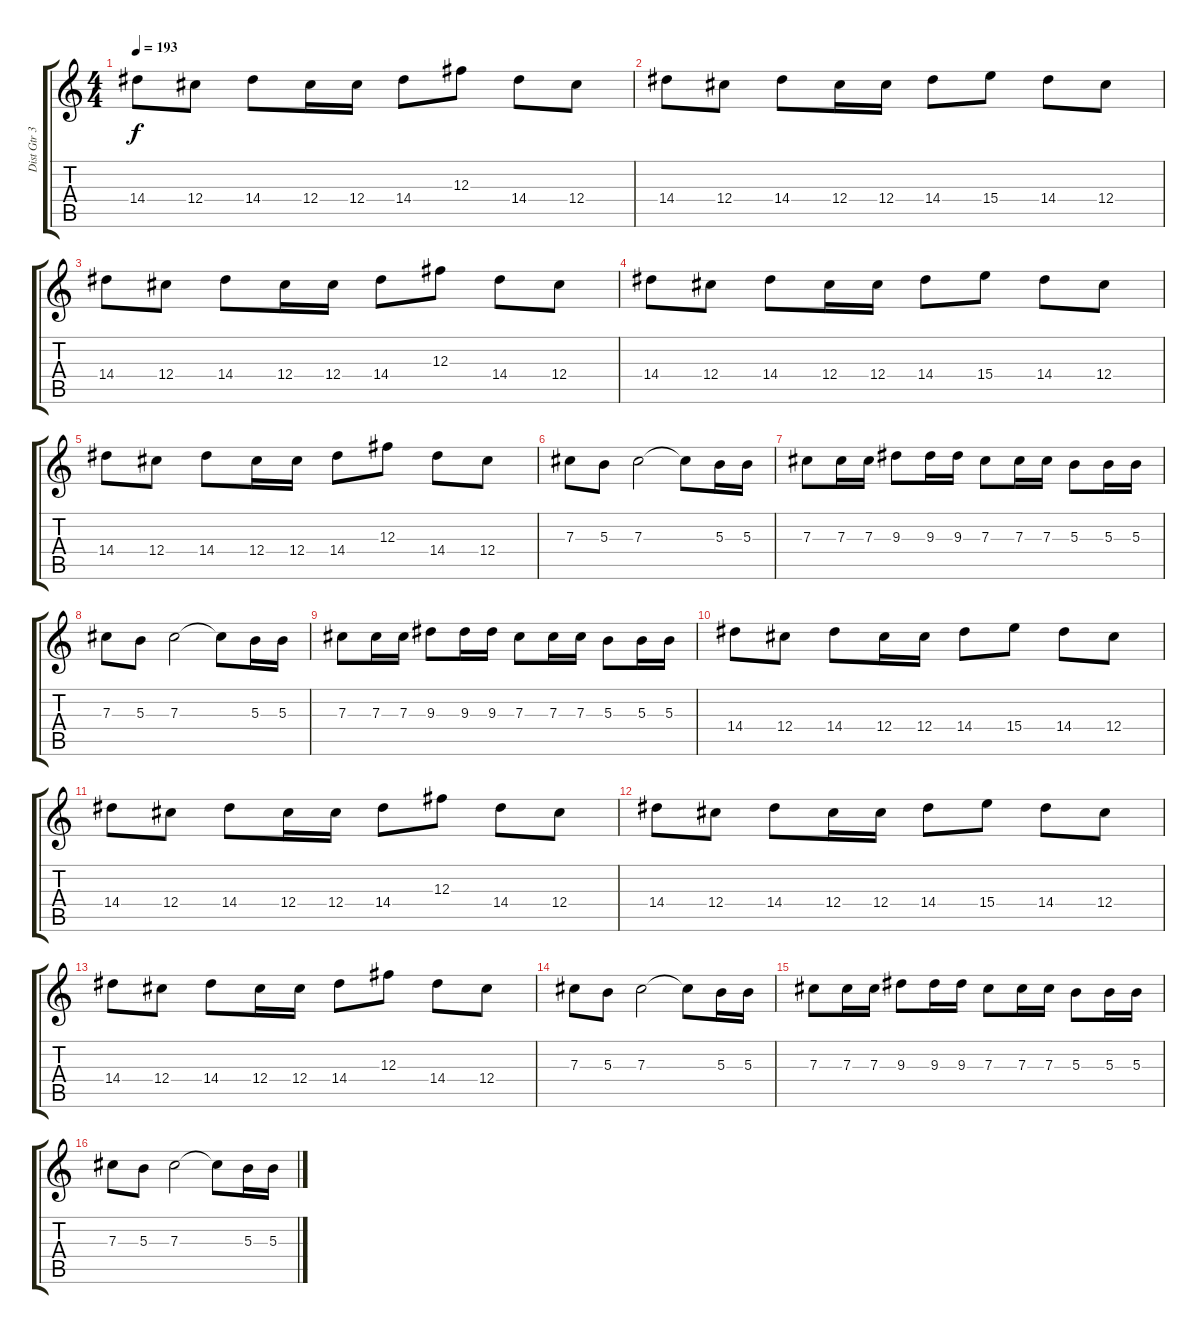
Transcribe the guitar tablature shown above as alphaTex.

\track ("Dist Gtr 3" "Dist Gtr 3") {instrument distortionguitar}
\staff {score tabs}
\tuning (Eb4 Bb3 Gb3 Db3 Ab2 Eb2) {hide}
\ts (4 4)
\tempo 193
\clef g2
\ks c
14.4.8{dy f} 12.4.8 14.4.8 12.4.16 12.4.16 14.4.8 12.3.8 14.4.8 12.4.8 |
14.4.8 12.4.8 14.4.8 12.4.16 12.4.16 14.4.8 15.4.8 14.4.8 12.4.8 |
14.4.8 12.4.8 14.4.8 12.4.16 12.4.16 14.4.8 12.3.8 14.4.8 12.4.8 |
14.4.8 12.4.8 14.4.8 12.4.16 12.4.16 14.4.8 15.4.8 14.4.8 12.4.8 |
14.4.8 12.4.8 14.4.8 12.4.16 12.4.16 14.4.8 12.3.8 14.4.8 12.4.8 |
7.3.8 5.3.8 7.3.2 7.3{t}.8 5.3.16 5.3.16 |
7.3.8 7.3.16 7.3.16 9.3.8 9.3.16 9.3.16 7.3.8 7.3.16 7.3.16 5.3.8 5.3.16 5.3.16 |
7.3.8 5.3.8 7.3.2 7.3{t}.8 5.3.16 5.3.16 |
7.3.8 7.3.16 7.3.16 9.3.8 9.3.16 9.3.16 7.3.8 7.3.16 7.3.16 5.3.8 5.3.16 5.3.16 |
14.4.8 12.4.8 14.4.8 12.4.16 12.4.16 14.4.8 15.4.8 14.4.8 12.4.8 |
14.4.8 12.4.8 14.4.8 12.4.16 12.4.16 14.4.8 12.3.8 14.4.8 12.4.8 |
14.4.8 12.4.8 14.4.8 12.4.16 12.4.16 14.4.8 15.4.8 14.4.8 12.4.8 |
14.4.8 12.4.8 14.4.8 12.4.16 12.4.16 14.4.8 12.3.8 14.4.8 12.4.8 |
7.3.8 5.3.8 7.3.2 7.3{t}.8 5.3.16 5.3.16 |
7.3.8 7.3.16 7.3.16 9.3.8 9.3.16 9.3.16 7.3.8 7.3.16 7.3.16 5.3.8 5.3.16 5.3.16 |
7.3.8 5.3.8 7.3.2 7.3{t}.8 5.3.16 5.3.16
